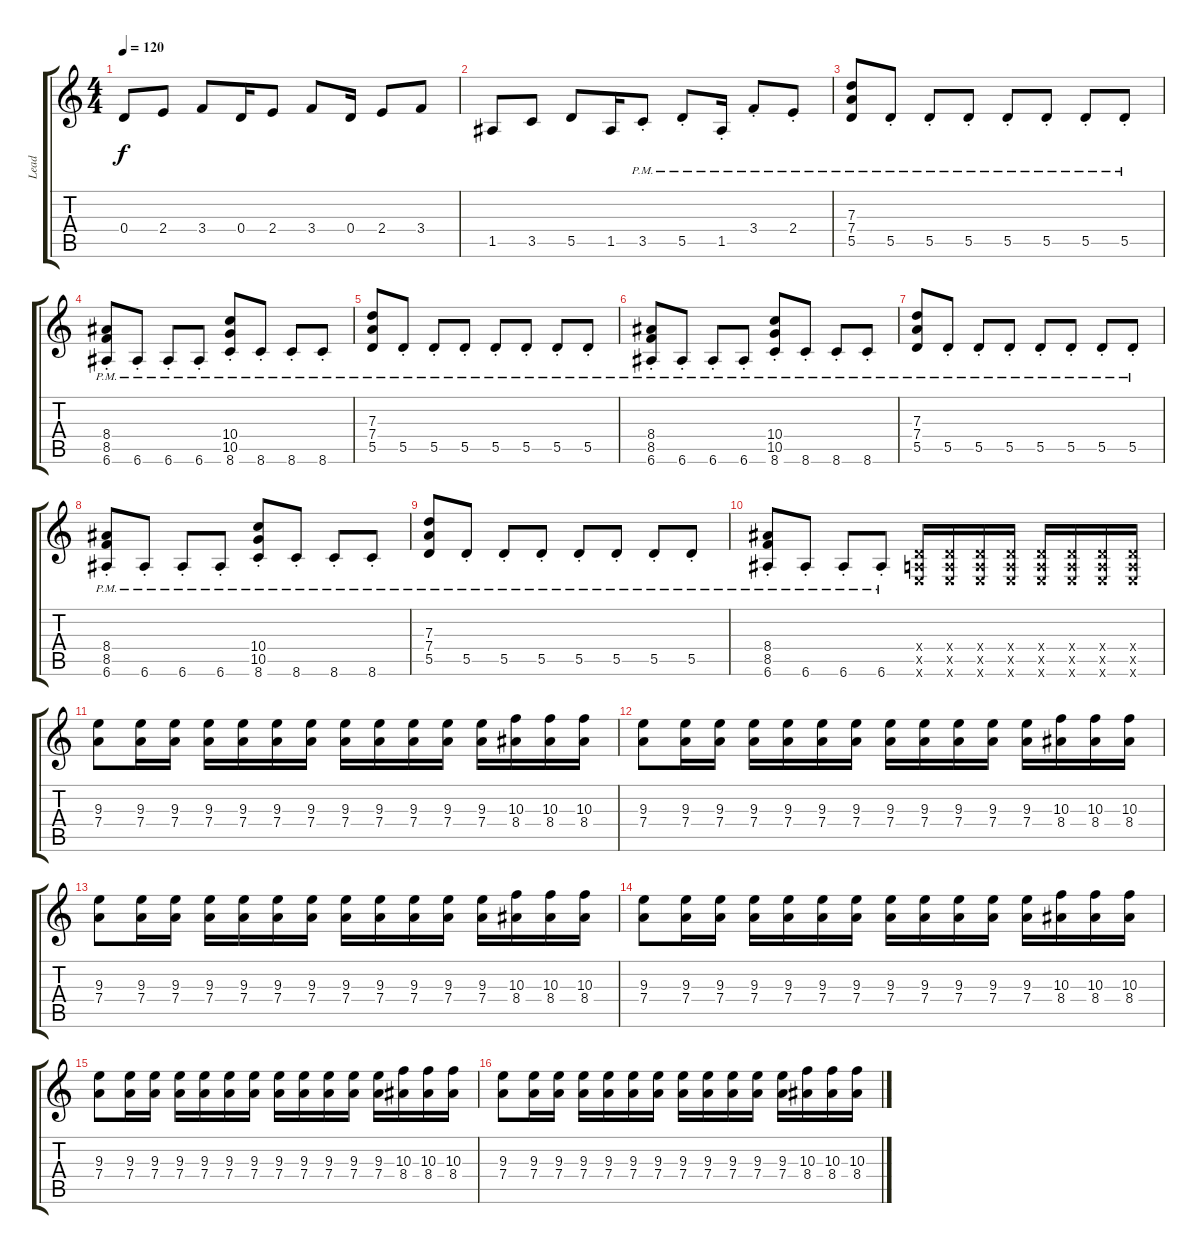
\track ("Lead" "Lead") {instrument distortionguitar}
\staff {score tabs}
\tuning (E4 B3 G3 D3 A2 E2) {hide}
\ts (4 4)
\tempo 120
\clef g2
\ks c
0.4.8{dy f} 2.4.8 3.4.8 0.4.16 2.4.8 3.4.8 0.4.16 2.4.8 3.4.8 |
1.5.8 3.5.8 5.5.8 1.5.16 3.5{pm st}.8 5.5{pm st}.8 1.5{pm st}.16 3.4{pm st}.8 2.4{pm st}.8 |
(7.3{pm} 7.4 5.5{pm}).8 5.5{pm st}.8 5.5{pm st}.8 5.5{pm st}.8 5.5{pm st}.8 5.5{pm st}.8 5.5{pm st}.8 5.5{pm st}.8 |
(8.4{pm st} 8.5{pm st} 6.6{pm st}).8 6.6{pm st}.8 6.6{pm st}.8 6.6{pm st}.8 (10.4{pm st} 10.5{pm st} 8.6{pm st}).8 8.6{pm st}.8 8.6{pm st}.8 8.6{pm st}.8 |
(7.3{pm} 7.4 5.5{pm}).8 5.5{pm st}.8 5.5{pm st}.8 5.5{pm st}.8 5.5{pm st}.8 5.5{pm st}.8 5.5{pm st}.8 5.5{pm st}.8 |
(8.4{pm st} 8.5{pm st} 6.6{pm st}).8 6.6{pm st}.8 6.6{pm st}.8 6.6{pm st}.8 (10.4{pm st} 10.5{pm st} 8.6{pm st}).8 8.6{pm st}.8 8.6{pm st}.8 8.6{pm st}.8 |
(7.3{pm} 7.4 5.5{pm}).8 5.5{pm st}.8 5.5{pm st}.8 5.5{pm st}.8 5.5{pm st}.8 5.5{pm st}.8 5.5{pm st}.8 5.5{pm st}.8 |
(8.4{pm st} 8.5{pm st} 6.6{pm st}).8 6.6{pm st}.8 6.6{pm st}.8 6.6{pm st}.8 (10.4{pm st} 10.5{pm st} 8.6{pm st}).8 8.6{pm st}.8 8.6{pm st}.8 8.6{pm st}.8 |
(7.3{pm} 7.4 5.5{pm}).8 5.5{pm st}.8 5.5{pm st}.8 5.5{pm st}.8 5.5{pm st}.8 5.5{pm st}.8 5.5{pm st}.8 5.5{pm st}.8 |
(8.4{pm st} 8.5{pm st} 6.6{pm st}).8 6.6{pm st}.8 6.6{pm st}.8 6.6{pm st}.8 (0.4{x} 0.5{x} 0.6{x}).16 (0.4{x} 0.5{x} 0.6{x}).16 (0.4{x} 0.5{x} 0.6{x}).16 (0.4{x} 0.5{x} 0.6{x}).16 (0.4{x} 0.5{x} 0.6{x}).16 (0.4{x} 0.5{x} 0.6{x}).16 (0.4{x} 0.5{x} 0.6{x}).16 (0.4{x} 0.5{x} 0.6{x}).16 |
(9.3 7.4).8 (9.3 7.4).16 (9.3 7.4).16 (9.3 7.4).16 (9.3 7.4).16 (9.3 7.4).16 (9.3 7.4).16 (9.3 7.4).16 (9.3 7.4).16 (9.3 7.4).16 (9.3 7.4).16 (9.3 7.4).16 (10.3 8.4).16 (10.3 8.4).16 (10.3 8.4).16 |
(9.3 7.4).8 (9.3 7.4).16 (9.3 7.4).16 (9.3 7.4).16 (9.3 7.4).16 (9.3 7.4).16 (9.3 7.4).16 (9.3 7.4).16 (9.3 7.4).16 (9.3 7.4).16 (9.3 7.4).16 (9.3 7.4).16 (10.3 8.4).16 (10.3 8.4).16 (10.3 8.4).16 |
(9.3 7.4).8 (9.3 7.4).16 (9.3 7.4).16 (9.3 7.4).16 (9.3 7.4).16 (9.3 7.4).16 (9.3 7.4).16 (9.3 7.4).16 (9.3 7.4).16 (9.3 7.4).16 (9.3 7.4).16 (9.3 7.4).16 (10.3 8.4).16 (10.3 8.4).16 (10.3 8.4).16 |
(9.3 7.4).8 (9.3 7.4).16 (9.3 7.4).16 (9.3 7.4).16 (9.3 7.4).16 (9.3 7.4).16 (9.3 7.4).16 (9.3 7.4).16 (9.3 7.4).16 (9.3 7.4).16 (9.3 7.4).16 (9.3 7.4).16 (10.3 8.4).16 (10.3 8.4).16 (10.3 8.4).16 |
(9.3 7.4).8 (9.3 7.4).16 (9.3 7.4).16 (9.3 7.4).16 (9.3 7.4).16 (9.3 7.4).16 (9.3 7.4).16 (9.3 7.4).16 (9.3 7.4).16 (9.3 7.4).16 (9.3 7.4).16 (9.3 7.4).16 (10.3 8.4).16 (10.3 8.4).16 (10.3 8.4).16 |
(9.3 7.4).8 (9.3 7.4).16 (9.3 7.4).16 (9.3 7.4).16 (9.3 7.4).16 (9.3 7.4).16 (9.3 7.4).16 (9.3 7.4).16 (9.3 7.4).16 (9.3 7.4).16 (9.3 7.4).16 (9.3 7.4).16 (10.3 8.4).16 (10.3 8.4).16 (10.3 8.4).16
